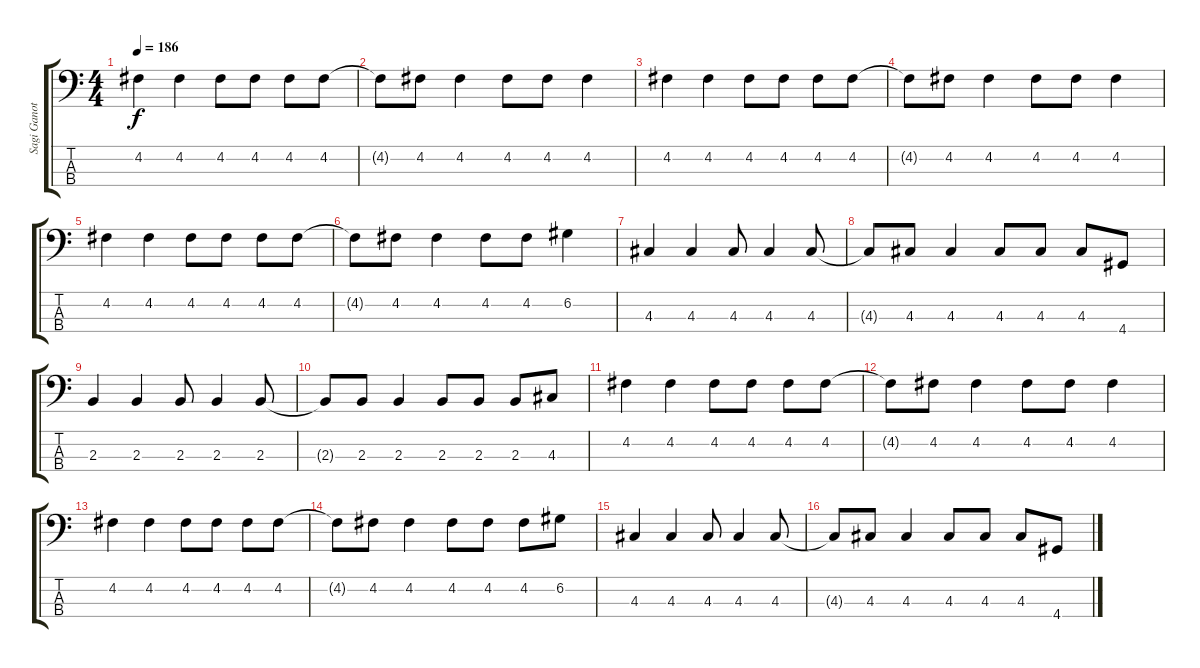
\track ("Sagi Ganot (Bass)" "Sagi Ganot") {instrument electricbassfinger}
\staff {score tabs}
\tuning (G2 D2 A1 E1) {hide}
\ts (4 4)
\tempo 186
\clef f4
\ks c
4.2.4{dy f instrument electricbassfinger} 4.2.4 4.2.8 4.2.8 4.2.8 4.2.8 |
4.2{t}.8 4.2.8 4.2.4 4.2.8 4.2.8 4.2.4 |
4.2.4 4.2.4 4.2.8 4.2.8 4.2.8 4.2.8 |
4.2{t}.8 4.2.8 4.2.4 4.2.8 4.2.8 4.2.4 |
4.2.4 4.2.4 4.2.8 4.2.8 4.2.8 4.2.8 |
4.2{t}.8 4.2.8 4.2.4 4.2.8 4.2.8 6.2.4 |
4.3.4 4.3.4 4.3.8 4.3.4 4.3.8 |
4.3{t}.8 4.3.8 4.3.4 4.3.8 4.3.8 4.3.8 4.4.8 |
2.3.4 2.3.4 2.3.8 2.3.4 2.3.8 |
2.3{t}.8 2.3.8 2.3.4 2.3.8 2.3.8 2.3.8 4.3.8 |
4.2.4 4.2.4 4.2.8 4.2.8 4.2.8 4.2.8 |
4.2{t}.8 4.2.8 4.2.4 4.2.8 4.2.8 4.2.4 |
4.2.4 4.2.4 4.2.8 4.2.8 4.2.8 4.2.8 |
4.2{t}.8 4.2.8 4.2.4 4.2.8 4.2.8 4.2.8 6.2.8 |
4.3.4 4.3.4 4.3.8 4.3.4 4.3.8 |
4.3{t}.8 4.3.8 4.3.4 4.3.8 4.3.8 4.3.8 4.4.8
